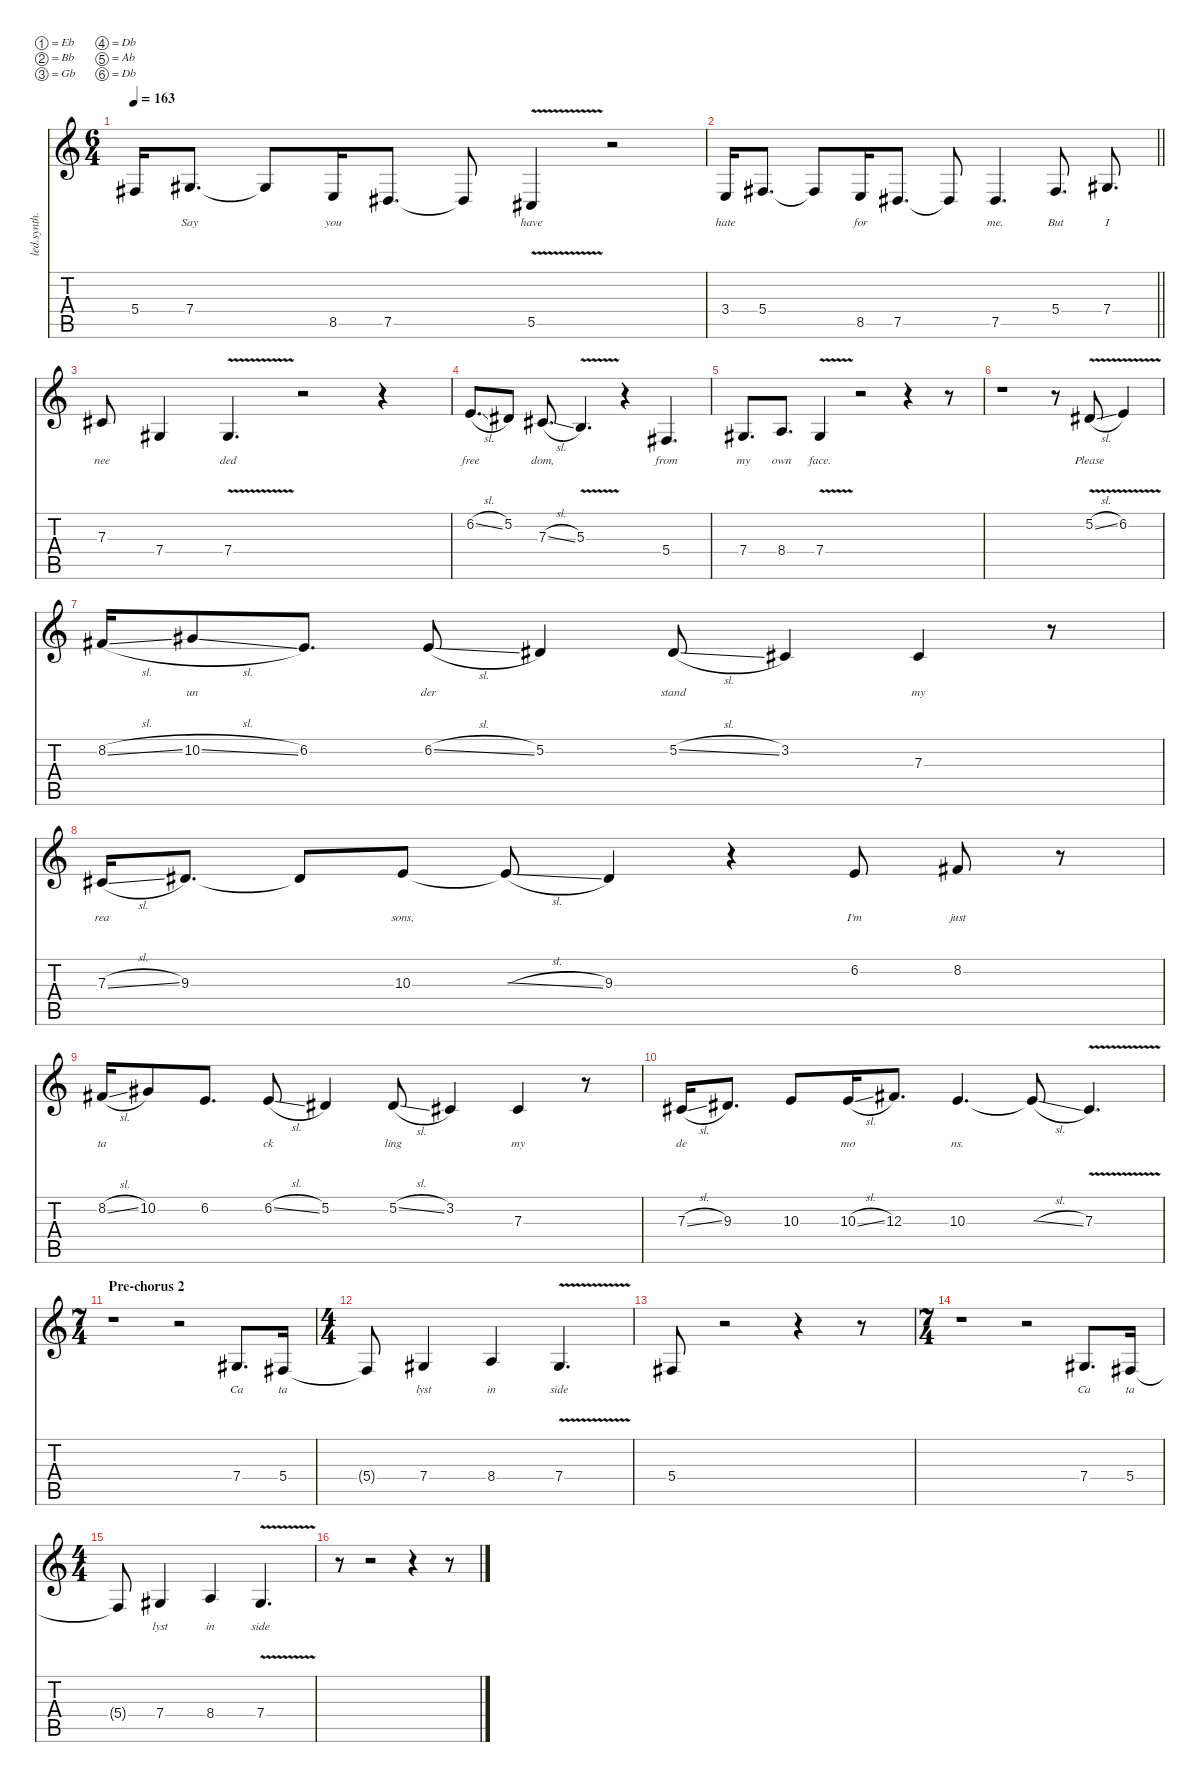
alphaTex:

\defaultSystemsLayout 4
\hideDynamics
\bracketExtendMode nobrackets
\otherSystemsTrackNameOrientation horizontal
\track ("Vocals" "led.synth.") {instrument lead6voice}
\staff {score tabs}
\tuning (Eb4 Bb3 Gb3 Db3 Ab2 Db2)
\ts (6 4)
\tempo 163
\clef g2
\ks c
5.4{acc #}.16{dy f} 7.4{acc #}.8{d lyrics (0 "Say") lyrics (1 "") lyrics (2 "") lyrics (3 "") lyrics (4 "")} 7.4{t acc #}.8 8.5.16{lyrics (0 "you") lyrics (1 "") lyrics (2 "") lyrics (3 "") lyrics (4 "")} 7.5{acc #}.8{d lyrics (0 " ") lyrics (1 "") lyrics (2 "") lyrics (3 "") lyrics (4 "")} 7.5{t acc #}.8 5.5{v acc #}.4{lyrics (0 "have") lyrics (1 "") lyrics (2 "") lyrics (3 "") lyrics (4 "")} r.2 |
\barLineRight lightlight
3.4.16{lyrics (0 "hate") lyrics (1 "") lyrics (2 "") lyrics (3 "") lyrics (4 "")} 5.4{acc #}.8{d lyrics (0 " ") lyrics (1 "") lyrics (2 "") lyrics (3 "") lyrics (4 "")} 5.4{t acc #}.8 8.5.16{lyrics (0 "for") lyrics (1 "") lyrics (2 "") lyrics (3 "") lyrics (4 "")} 7.5{acc #}.8{d lyrics (0 " ") lyrics (1 "") lyrics (2 "") lyrics (3 "") lyrics (4 "")} 7.5{t acc #}.8 7.5{acc #}.4{d lyrics (0 "me.") lyrics (1 "") lyrics (2 "") lyrics (3 "") lyrics (4 "")} 5.4{acc #}.8{d lyrics (0 "But") lyrics (1 "") lyrics (2 "") lyrics (3 "") lyrics (4 "")} 7.4{acc #}.8{d lyrics (0 "I") lyrics (1 "") lyrics (2 "") lyrics (3 "") lyrics (4 "")} |
\section ("" "")
7.3{acc #}.8{lyrics (0 "nee") lyrics (1 "") lyrics (2 "") lyrics (3 "") lyrics (4 "")} 7.4{acc #}.4{lyrics (0 " ") lyrics (1 "") lyrics (2 "") lyrics (3 "") lyrics (4 "")} 7.4{v acc #}.4{d lyrics (0 "ded") lyrics (1 "") lyrics (2 "") lyrics (3 "") lyrics (4 "")} r.2 r.4 |
6.2{sl}.8{d lyrics (0 "free") lyrics (1 "") lyrics (2 "") lyrics (3 "") lyrics (4 "")} 5.2{acc #}.8{lyrics (0 " ") lyrics (1 "") lyrics (2 "") lyrics (3 "") lyrics (4 "")} 7.3{sl acc #}.8{d lyrics (0 "dom,") lyrics (1 "") lyrics (2 "") lyrics (3 "") lyrics (4 "")} 5.3{v}.4{d lyrics (0 " ") lyrics (1 "") lyrics (2 "") lyrics (3 "") lyrics (4 "")} r.4 5.4{acc #}.4{d lyrics (0 "from") lyrics (1 "") lyrics (2 "") lyrics (3 "") lyrics (4 "")} |
7.4{acc #}.8{d lyrics (0 "my") lyrics (1 "") lyrics (2 "") lyrics (3 "") lyrics (4 "")} 8.4.8{d lyrics (0 "own") lyrics (1 "") lyrics (2 "") lyrics (3 "") lyrics (4 "")} 7.4{v acc #}.4{lyrics (0 "face.") lyrics (1 "") lyrics (2 "") lyrics (3 "") lyrics (4 "")} r.2 r.4 r.8 |
r.1 r.8 5.2{v sl acc #}.8{lyrics (0 "Please") lyrics (1 "") lyrics (2 "") lyrics (3 "") lyrics (4 "")} 6.2{v}.4{lyrics (0 " ") lyrics (1 "") lyrics (2 "") lyrics (3 "") lyrics (4 "")} |
8.2{sl acc #}.16{lyrics (0 " ") lyrics (1 "") lyrics (2 "") lyrics (3 "") lyrics (4 "")} 10.2{sl acc #}.8{lyrics (0 "un") lyrics (1 "") lyrics (2 "") lyrics (3 "") lyrics (4 "")} 6.2.8{d lyrics (0 " ") lyrics (1 "") lyrics (2 "") lyrics (3 "") lyrics (4 "")} 6.2{sl}.8{lyrics (0 "der") lyrics (1 "") lyrics (2 "") lyrics (3 "") lyrics (4 "")} 5.2{acc #}.4{lyrics (0 " ") lyrics (1 "") lyrics (2 "") lyrics (3 "") lyrics (4 "")} 5.2{sl acc #}.8{lyrics (0 "stand") lyrics (1 "") lyrics (2 "") lyrics (3 "") lyrics (4 "")} 3.2{acc #}.4{lyrics (0 " ") lyrics (1 "") lyrics (2 "") lyrics (3 "") lyrics (4 "")} 7.3{acc #}.4{lyrics (0 "my") lyrics (1 "") lyrics (2 "") lyrics (3 "") lyrics (4 "")} r.8 |
7.3{sl acc #}.16{lyrics (0 "rea") lyrics (1 "") lyrics (2 "") lyrics (3 "") lyrics (4 "")} 9.3{acc #}.8{d lyrics (0 " ") lyrics (1 "") lyrics (2 "") lyrics (3 "") lyrics (4 "")} 9.3{t acc #}.8 10.3.8{lyrics (0 "sons,") lyrics (1 "") lyrics (2 "") lyrics (3 "") lyrics (4 "")} 10.3{sl t}.8 9.3{acc #}.4 r.4 6.2.8{lyrics (0 "I'm") lyrics (1 "") lyrics (2 "") lyrics (3 "") lyrics (4 "")} 8.2{acc #}.8{lyrics (0 "just") lyrics (1 "") lyrics (2 "") lyrics (3 "") lyrics (4 "")} r.8 |
8.2{sl acc #}.16{lyrics (0 "ta") lyrics (1 "") lyrics (2 "") lyrics (3 "") lyrics (4 "")} 10.2{acc #}.8{lyrics (0 " ") lyrics (1 "") lyrics (2 "") lyrics (3 "") lyrics (4 "")} 6.2.8{d lyrics (0 " ") lyrics (1 "") lyrics (2 "") lyrics (3 "") lyrics (4 "")} 6.2{sl}.8{lyrics (0 "ck") lyrics (1 "") lyrics (2 "") lyrics (3 "") lyrics (4 "")} 5.2{acc #}.4{lyrics (0 " ") lyrics (1 "") lyrics (2 "") lyrics (3 "") lyrics (4 "")} 5.2{sl acc #}.8{lyrics (0 "ling") lyrics (1 "") lyrics (2 "") lyrics (3 "") lyrics (4 "")} 3.2{acc #}.4{lyrics (0 " ") lyrics (1 "") lyrics (2 "") lyrics (3 "") lyrics (4 "")} 7.3{acc #}.4{lyrics (0 "my") lyrics (1 "") lyrics (2 "") lyrics (3 "") lyrics (4 "")} r.8 |
7.3{sl acc #}.16{lyrics (0 "de") lyrics (1 "") lyrics (2 "") lyrics (3 "") lyrics (4 "")} 9.3{acc #}.8{d lyrics (0 " ") lyrics (1 "") lyrics (2 "") lyrics (3 "") lyrics (4 "")} 10.3.8{lyrics (0 " ") lyrics (1 "") lyrics (2 "") lyrics (3 "") lyrics (4 "")} 10.3{sl}.16{lyrics (0 "mo") lyrics (1 "") lyrics (2 "") lyrics (3 "") lyrics (4 "")} 12.3{acc #}.8{d lyrics (0 " ") lyrics (1 "") lyrics (2 "") lyrics (3 "") lyrics (4 "")} 10.3.4{d lyrics (0 "ns.") lyrics (1 "") lyrics (2 "") lyrics (3 "") lyrics (4 "")} 10.3{sl t}.8 7.3{v acc #}.4{d} |
\ts (7 4)
\beaming (8 6 6 2)
\section ("" "Pre-chorus 2")
r.1 r.2 7.4{acc #}.8{d lyrics (0 "Ca") lyrics (1 "") lyrics (2 "") lyrics (3 "") lyrics (4 "")} 5.4{acc #}.16{lyrics (0 "ta") lyrics (1 "") lyrics (2 "") lyrics (3 "") lyrics (4 "")} |
\ts (4 4)
\beaming (8 6 6)
5.4{t acc #}.8 7.4{acc #}.4{lyrics (0 "lyst") lyrics (1 "") lyrics (2 "") lyrics (3 "") lyrics (4 "")} 8.4.4{lyrics (0 "in") lyrics (1 "") lyrics (2 "") lyrics (3 "") lyrics (4 "")} 7.4{v acc #}.4{d lyrics (0 "side") lyrics (1 "") lyrics (2 "") lyrics (3 "") lyrics (4 "")} |
5.4{acc #}.8 r.2 r.4 r.8 |
\ts (7 4)
\beaming (8 6 6 2)
r.1 r.2 7.4{acc #}.8{d lyrics (0 "Ca") lyrics (1 "") lyrics (2 "") lyrics (3 "") lyrics (4 "")} 5.4{acc #}.16{lyrics (0 "ta") lyrics (1 "") lyrics (2 "") lyrics (3 "") lyrics (4 "")} |
\ts (4 4)
\beaming (8 6 6)
5.4{t acc #}.8 7.4{acc #}.4{lyrics (0 "lyst") lyrics (1 "") lyrics (2 "") lyrics (3 "") lyrics (4 "")} 8.4.4{lyrics (0 "in") lyrics (1 "") lyrics (2 "") lyrics (3 "") lyrics (4 "")} 7.4{v acc #}.4{d lyrics (0 "side") lyrics (1 "") lyrics (2 "") lyrics (3 "") lyrics (4 "")} |
r.8 r.2 r.4 r.8
